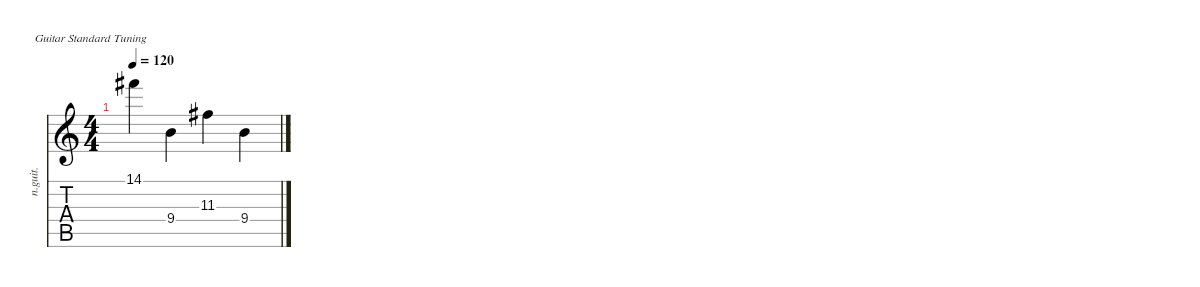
\defaultSystemsLayout 4
\hideDynamics
\bracketExtendMode nobrackets
\otherSystemsTrackNameOrientation horizontal
\track ("Nylon Guitar" "n.guit.") {instrument acousticguitarnylon}
\staff {score tabs}
\tuning (E4 B3 G3 D3 A2 E2)
\ts (4 4)
\tempo 120
\clef g2
\ks c
14.1{acc #}.4{dy mf beam Down} 9.4.4{beam Down} 11.3{acc #}.4{beam Down} 9.4.4{beam Down}
